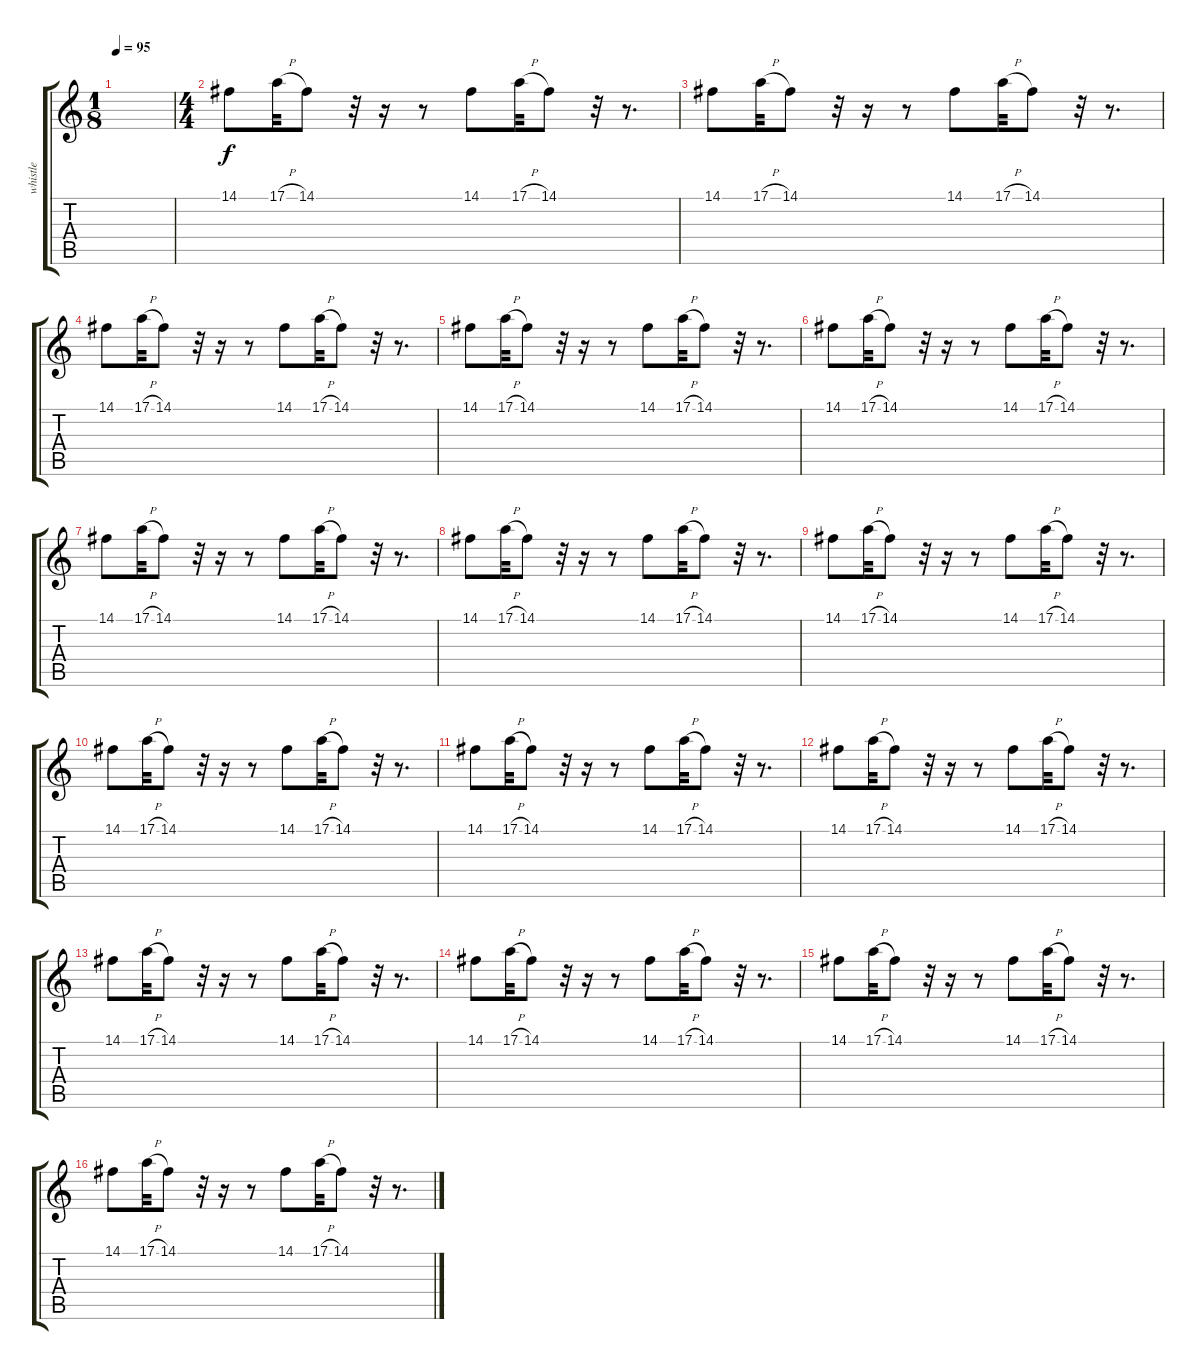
\track ("whistle" "whistle") {instrument whistle}
\staff {score tabs}
\tuning (E4 B3 G3 D3 A2 E2) {hide}
\ts (1 8)
\tempo 95
\clef g2
\ks c
|
\ts (4 4)
14.1.8 17.1{h}.32 14.1.8 r.32 r.16 r.8 14.1.8 17.1{h}.32 14.1.8 r.32 r.8{d} |
14.1.8 17.1{h}.32 14.1.8 r.32 r.16 r.8 14.1.8 17.1{h}.32 14.1.8 r.32 r.8{d} |
14.1.8 17.1{h}.32 14.1.8 r.32 r.16 r.8 14.1.8 17.1{h}.32 14.1.8 r.32 r.8{d} |
14.1.8 17.1{h}.32 14.1.8 r.32 r.16 r.8 14.1.8 17.1{h}.32 14.1.8 r.32 r.8{d} |
14.1.8 17.1{h}.32 14.1.8 r.32 r.16 r.8 14.1.8 17.1{h}.32 14.1.8 r.32 r.8{d} |
14.1.8 17.1{h}.32 14.1.8 r.32 r.16 r.8 14.1.8 17.1{h}.32 14.1.8 r.32 r.8{d} |
14.1.8 17.1{h}.32 14.1.8 r.32 r.16 r.8 14.1.8 17.1{h}.32 14.1.8 r.32 r.8{d} |
14.1.8 17.1{h}.32 14.1.8 r.32 r.16 r.8 14.1.8 17.1{h}.32 14.1.8 r.32 r.8{d} |
14.1.8 17.1{h}.32 14.1.8 r.32 r.16 r.8 14.1.8 17.1{h}.32 14.1.8 r.32 r.8{d} |
14.1.8 17.1{h}.32 14.1.8 r.32 r.16 r.8 14.1.8 17.1{h}.32 14.1.8 r.32 r.8{d} |
14.1.8 17.1{h}.32 14.1.8 r.32 r.16 r.8 14.1.8 17.1{h}.32 14.1.8 r.32 r.8{d} |
14.1.8 17.1{h}.32 14.1.8 r.32 r.16 r.8 14.1.8 17.1{h}.32 14.1.8 r.32 r.8{d} |
14.1.8 17.1{h}.32 14.1.8 r.32 r.16 r.8 14.1.8 17.1{h}.32 14.1.8 r.32 r.8{d} |
14.1.8 17.1{h}.32 14.1.8 r.32 r.16 r.8 14.1.8 17.1{h}.32 14.1.8 r.32 r.8{d} |
14.1.8 17.1{h}.32 14.1.8 r.32 r.16 r.8 14.1.8 17.1{h}.32 14.1.8 r.32 r.8{d}
